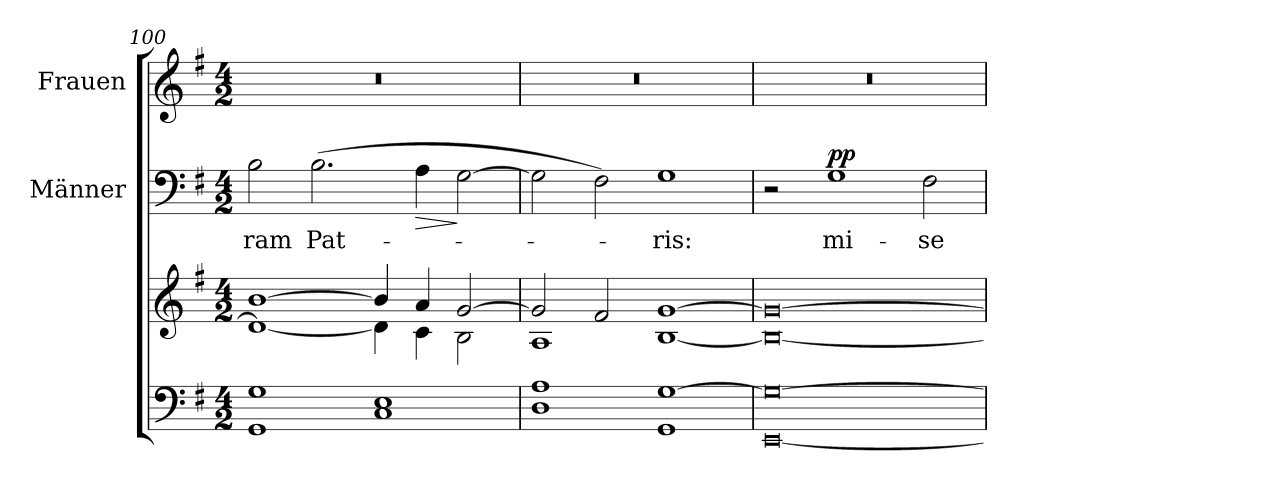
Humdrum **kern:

**kern	**kern	**kern	**text	**dynam	**kern
*part3	*part3	*part2	*part2	*part2	*part1
*staff4	*staff3	*staff2	*staff2	*staff2	*staff1
*	*	*I"Männer	*	*	*I"Frauen
!!LO:LB:g=z
*clefF4	*clefG2	*clefF4	*	*	*clefG2
*k[f#]	*k[f#]	*k[f#]	*	*	*k[f#]
*G:	*G:	*G:	*	*	*G:
*M4/2	*M4/2	*M4/2	*	*	*M4/2
=100	=100	=100	=100	=100	=100
*^	*^	*	*	*	*
!	!	!	!	!	!LO:LY:b	!	!
1G	1GG	[>1b	1d_	2B\	-ram	.	0r
!	!	!	!	!	!LO:LY:b	!	!
.	.	.	.	(>2.B\	Pat-	.	.
1E	1C	4b/]	4d\]	.	.	.	.
!	!	!	!	!	!	!LO:HP:b	!
.	.	4a/	4c\	4A\	.	>	.
.	.	[>2g/	2B\	[2G\	.	]	.
=101	=101	=101	=101	=101	=101	=101	=101
1A	1D	2g/]	1A	2G\]	.	.	0r
.	.	2f#/	.	2F#\)	.	.	.
!	!	!	!	!	!LO:LY:b	!	!
[>1G	1GG	[>1g	[<1B	1G	-ris:	.	.
=102	=102	=102	=102	=102	=102	=102	=102
0G_	[<0EE	0g_	0B_	2r	.	.	0r
!	!	!	!	!	!LO:LY:b	!LO:DY:a	!
.	.	.	.	1G	mi-	pp	.
!	!	!	!	!	!LO:LY:b	!	!
.	.	.	.	2F#\	-se-	.	.
*v	*v	*	*	*	*	*	*
*	*v	*v	*	*	*	*
=	=	=	=	=	=
*-	*-	*-	*-	*-	*-
